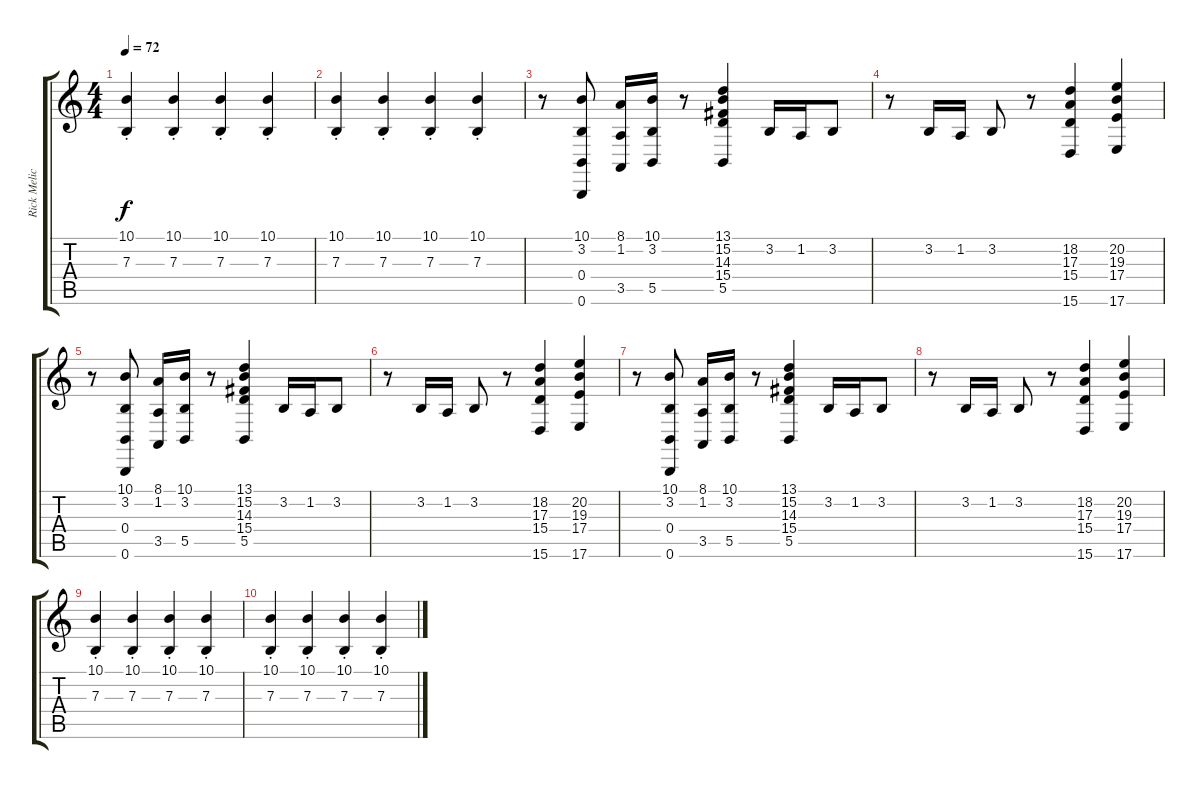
\track ("Rick Melick" "Rick Melic") {instrument stringensemble1}
\staff {score tabs}
\tuning (Db4 Ab3 E3 B2 Gb2 B1) {hide}
\ts (4 4)
\tempo 72
\clef g2
\ks c
(10.1{st} 7.3{st}).4{dy f} (10.1{st} 7.3{st}).4 (10.1{st} 7.3{st}).4 (10.1{st} 7.3{st}).4 |
(10.1{st} 7.3{st}).4 (10.1{st} 7.3{st}).4 (10.1{st} 7.3{st}).4 (10.1{st} 7.3{st}).4 |
r.8 (10.1 3.2 0.4 0.6).8 (8.1 1.2 3.5).16 (10.1 3.2 5.5).16 r.8 (13.1 15.2 14.3 15.4 5.5).4 3.2.16 1.2.16 3.2.8 |
r.8 3.2.16 1.2.16 3.2.8 r.8 (18.2 17.3 15.4 15.6).4 (20.2 19.3 17.4 17.6).4 |
r.8 (10.1 3.2 0.4 0.6).8 (8.1 1.2 3.5).16 (10.1 3.2 5.5).16 r.8 (13.1 15.2 14.3 15.4 5.5).4 3.2.16 1.2.16 3.2.8 |
r.8 3.2.16 1.2.16 3.2.8 r.8 (18.2 17.3 15.4 15.6).4 (20.2 19.3 17.4 17.6).4 |
r.8 (10.1 3.2 0.4 0.6).8 (8.1 1.2 3.5).16 (10.1 3.2 5.5).16 r.8 (13.1 15.2 14.3 15.4 5.5).4 3.2.16 1.2.16 3.2.8 |
r.8 3.2.16 1.2.16 3.2.8 r.8 (18.2 17.3 15.4 15.6).4 (20.2 19.3 17.4 17.6).4 |
(10.1{st} 7.3{st}).4 (10.1{st} 7.3{st}).4 (10.1{st} 7.3{st}).4 (10.1{st} 7.3{st}).4 |
(10.1{st} 7.3{st}).4 (10.1{st} 7.3{st}).4 (10.1{st} 7.3{st}).4 (10.1{st} 7.3{st}).4
